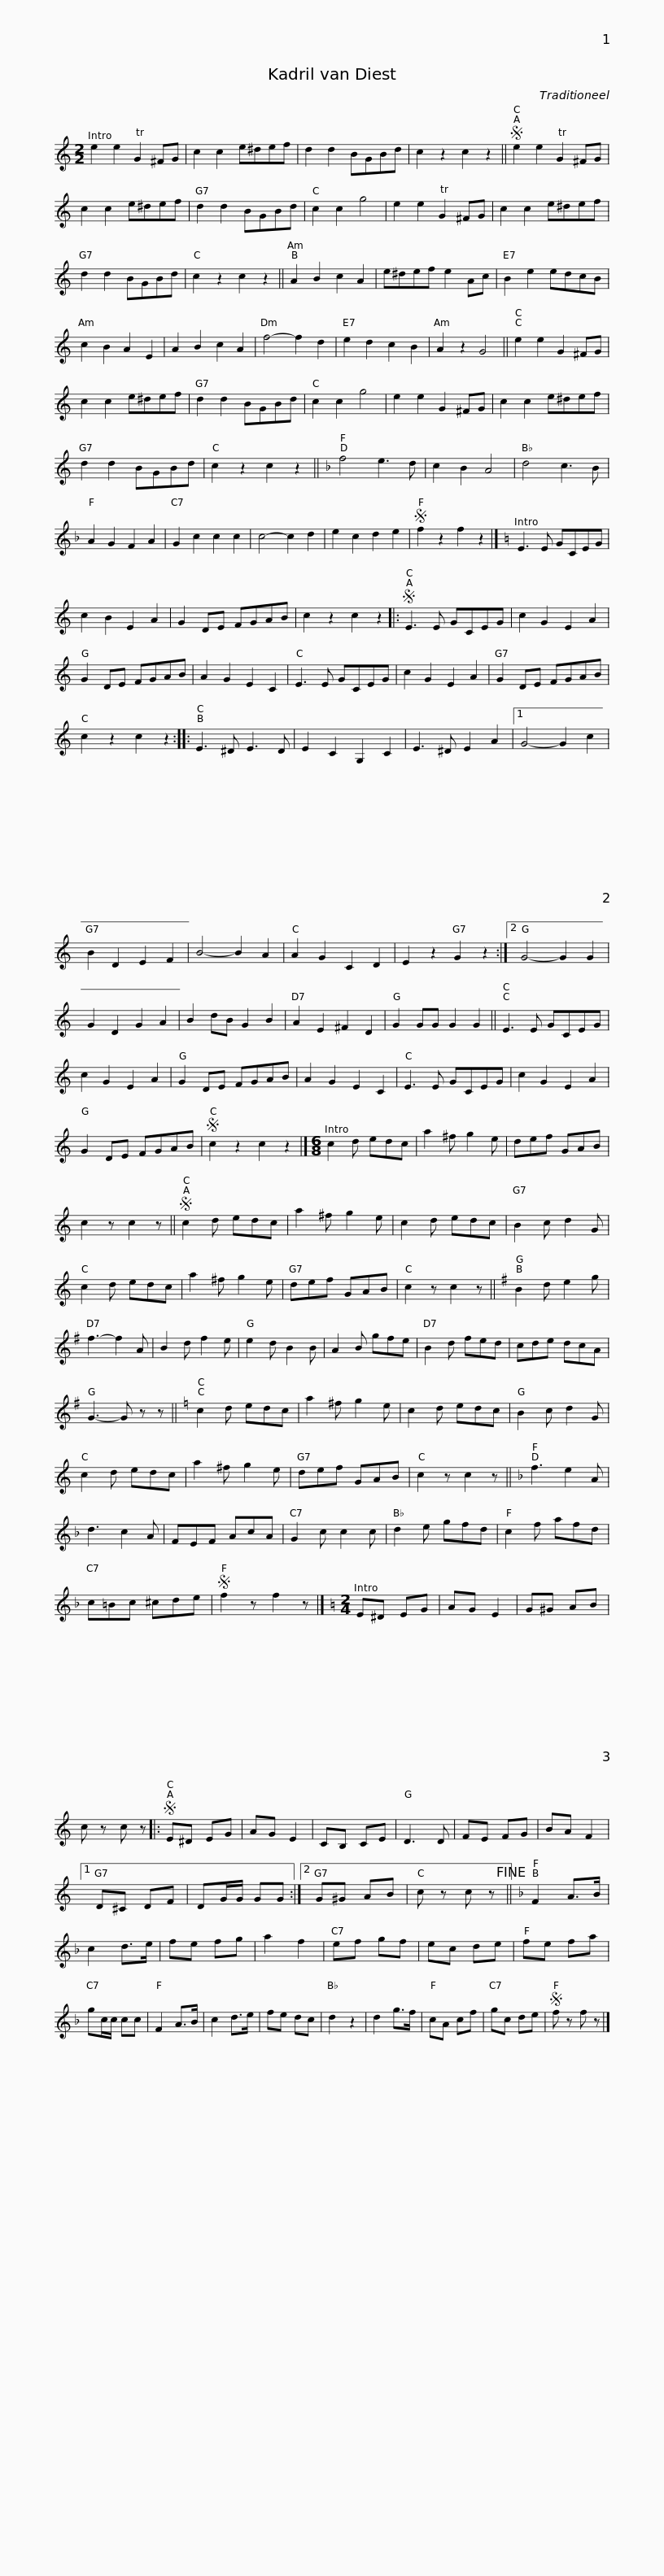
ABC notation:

X:1
L:1/8
M:2/2
I:linebreak $
K:C
V:1 treble
V:1
 e2 e2 TG2 ^FG | c2 c2 e^def | d2 d2 BGBd | c2 z2 c2 z2 ||S e2 e2 TG2 ^FG | %5
 c2 c2 e^def | d2 d2 BGBd |$ c2 c2 g4 | e2 e2 TG2 ^FG | c2 c2 e^def | %10
 d2 d2 BGBd | c2 z2 c2 z2 || A2 B2 c2 A2 | e^def e2 Ac | B2 e2 edcB |$ %15
 c2 B2 A2 E2 | A2 B2 c2 A2 | f4- f2 d2 | e2 d2 c2 B2 | A2 z2 G4 || %20
 e2 e2 G2 ^FG | c2 c2 e^def | d2 d2 BGBd | c2 c2 g4 |$ e2 e2 G2 ^FG | %25
 c2 c2 e^def | d2 d2 BGBd | c2 z2 c2 z2 ||[K:F] f4 e3 d | c2 B2 A4 | %30
 d4 c3 B | A2 G2 F2 A2 | G2 c2 c2 c2 |$ c4- c2 d2 | e2 c2 d2 e2 | %35
S f2 z2 f2 z2 |][K:C] E3 E GCEG | c2 B2 E2 A2 | G2 DE FGAB | c2 z2 c2 z2 |: %40
S E3 E GCEG |$ c2 G2 E2 A2 | G2 DE FGAB | A2 G2 E2 C2 | E3 E GCEG | %45
 c2 G2 E2 A2 | G2 DE FGAB | c2 z2 c2 z2 ::$ E3 ^D E3 D | E2 C2 G,2 C2 | %50
 E3 ^D E2 A2 |1 G4- G2 c2 | B2 D2 E2 F2 | B4- B2 A2 | A2 G2 C2 D2 | %55
 E2 z2 G2 z2 :|2 G4- G2 G2 |$ G2 D2 G2 A2 | B2 dB G2 B2 | A2 E2 ^F2 D2 | %60
 G2 GG G2 G2 || E3 E GCEG | c2 G2 E2 A2 | G2 DE FGAB | A2 G2 E2 C2 |$ %65
 E3 E GCEG | c2 G2 E2 A2 | G2 DE FGAB |S c2 z2 c2 z2 |][M:6/8] c2 d edc | %70
 a2 ^f g2 e | def GAB | c2 z c2 z ||$S c2 d edc | a2 ^f g2 e | %75
 c2 d edc | B2 c d2 G | c2 d edc | a2 ^f g2 e | def GAB | %80
 c2 z c2 z ||[K:G] B2 d e2 g |$ f3- f2 A | B2 d f2 e | e2 d B2 B | %85
 A2 B gfe | B2 d fed | cde dcA | G3- G z z ||[K:C] c2 d edc | %90
 a2 ^f g2 e |$ c2 d edc | B2 c d2 G | c2 d edc | a2 ^f g2 e | %95
 def GAB | c2 z c2 z ||[K:F] f3 e2 A | d3 c2 A | FEF AcA |$ %100
 G2 c c2 c | d2 e gfd | c2 f afd | c=Bc ^cde |S f2 z f2 z |] %105
[K:C][M:2/4] E^D EG | AG E2 | G^G AB | c z c z |:$S E^D EG | %110
 AG E2 | CB, CE | D3 D | FE FG | BA F2 |1 %115
 D^C DF | DG/G/ GG :|2 G^G AB | c z c z!fine! ||$[K:F] F2 A>B | %120
 c2 d>e | fe fg | a2 f2 | ef gf | ec de | %125
 fe fa | gc/c/ cc | F2 A>B | c2 d>e | fe dc | %130
 d2 z2 |$ d2 g>f | cA cf | gc de |S f z f z |] %135
